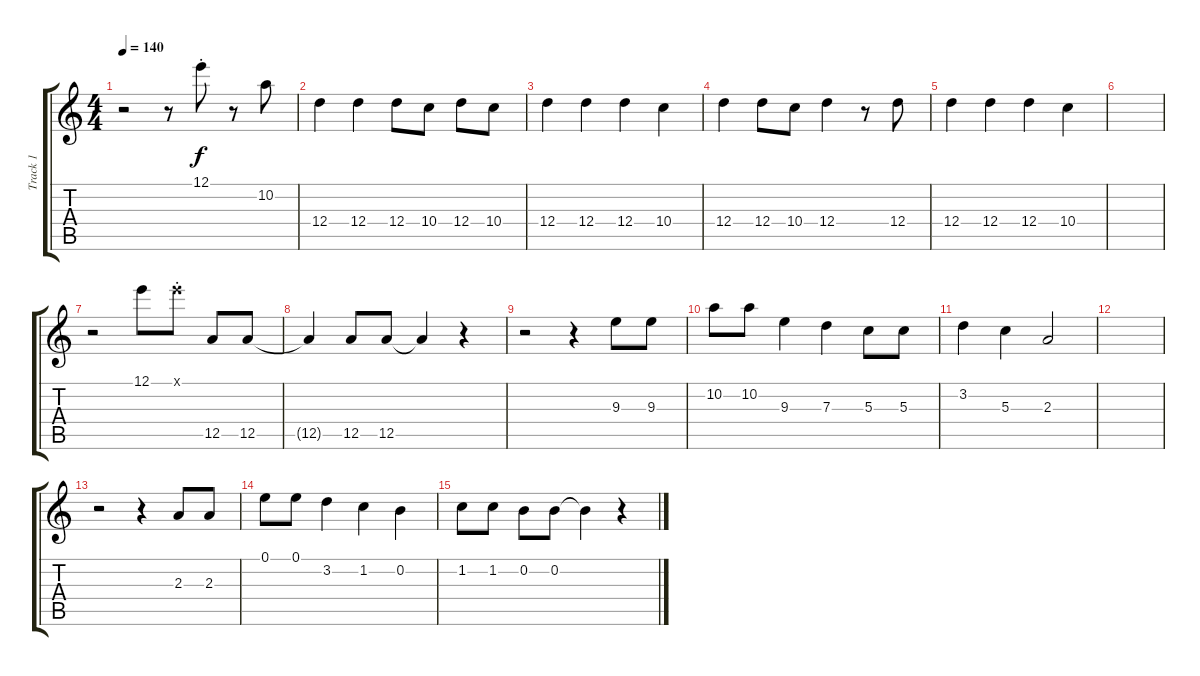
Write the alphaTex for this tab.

\track ("Track 1" "Track 1") {instrument clarinet}
\staff {score tabs}
\tuning (E5 B4 G4 D4 A3 E3) {hide}
\ts (4 4)
\tempo 140
\clef g2
\ks c
r.2{dy f} r.8 12.1{st}.8 r.8 10.2.8 |
12.4.4 12.4.4 12.4.8 10.4.8 12.4.8 10.4.8 |
12.4.4 12.4.4 12.4.4 10.4.4 |
12.4.4 12.4.8 10.4.8 12.4.4 r.8 12.4.8 |
12.4.4 12.4.4 12.4.4 10.4.4 |
|
r.2 12.1.8 12.1{st x}.8 12.5.8 12.5.8 |
12.5{t}.4 12.5.8 12.5.8 12.5{t}.4 r.4 |
r.2 r.4 9.3.8 9.3.8 |
10.2.8 10.2.8 9.3.4 7.3.4 5.3.8 5.3.8 |
3.2.4 5.3.4 2.3.2 |
|
r.2 r.4 2.3.8 2.3.8 |
0.1.8 0.1.8 3.2.4 1.2.4 0.2.4 |
1.2.8 1.2.8 0.2.8 0.2.8 0.2{t}.4 r.4
